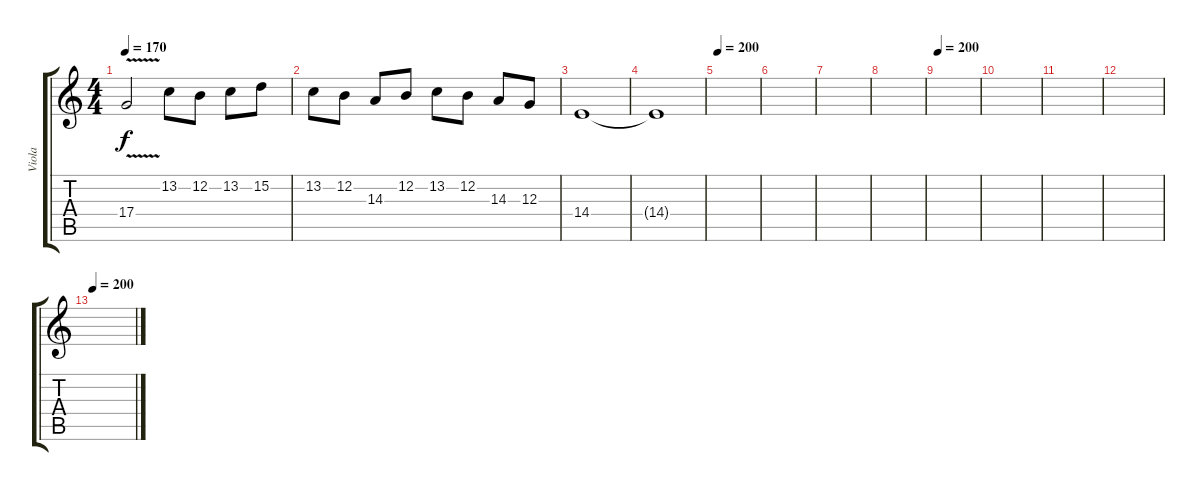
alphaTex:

\track ("Viola" "Viola") {instrument viola}
\staff {score tabs}
\tuning (E4 B3 G3 D3 A2 E2) {hide}
\ts (4 4)
\tempo 170
\clef g2
\ks c
17.4{v}.2{dy f} 13.2.8 12.2.8 13.2.8 15.2.8 |
13.2.8 12.2.8 14.3.8 12.2.8 13.2.8 12.2.8 14.3.8 12.3.8 |
14.4.1 |
14.4{t}.1 |
\tempo 200
|
|
|
|
\tempo 200
|
|
|
|
\tempo 200
